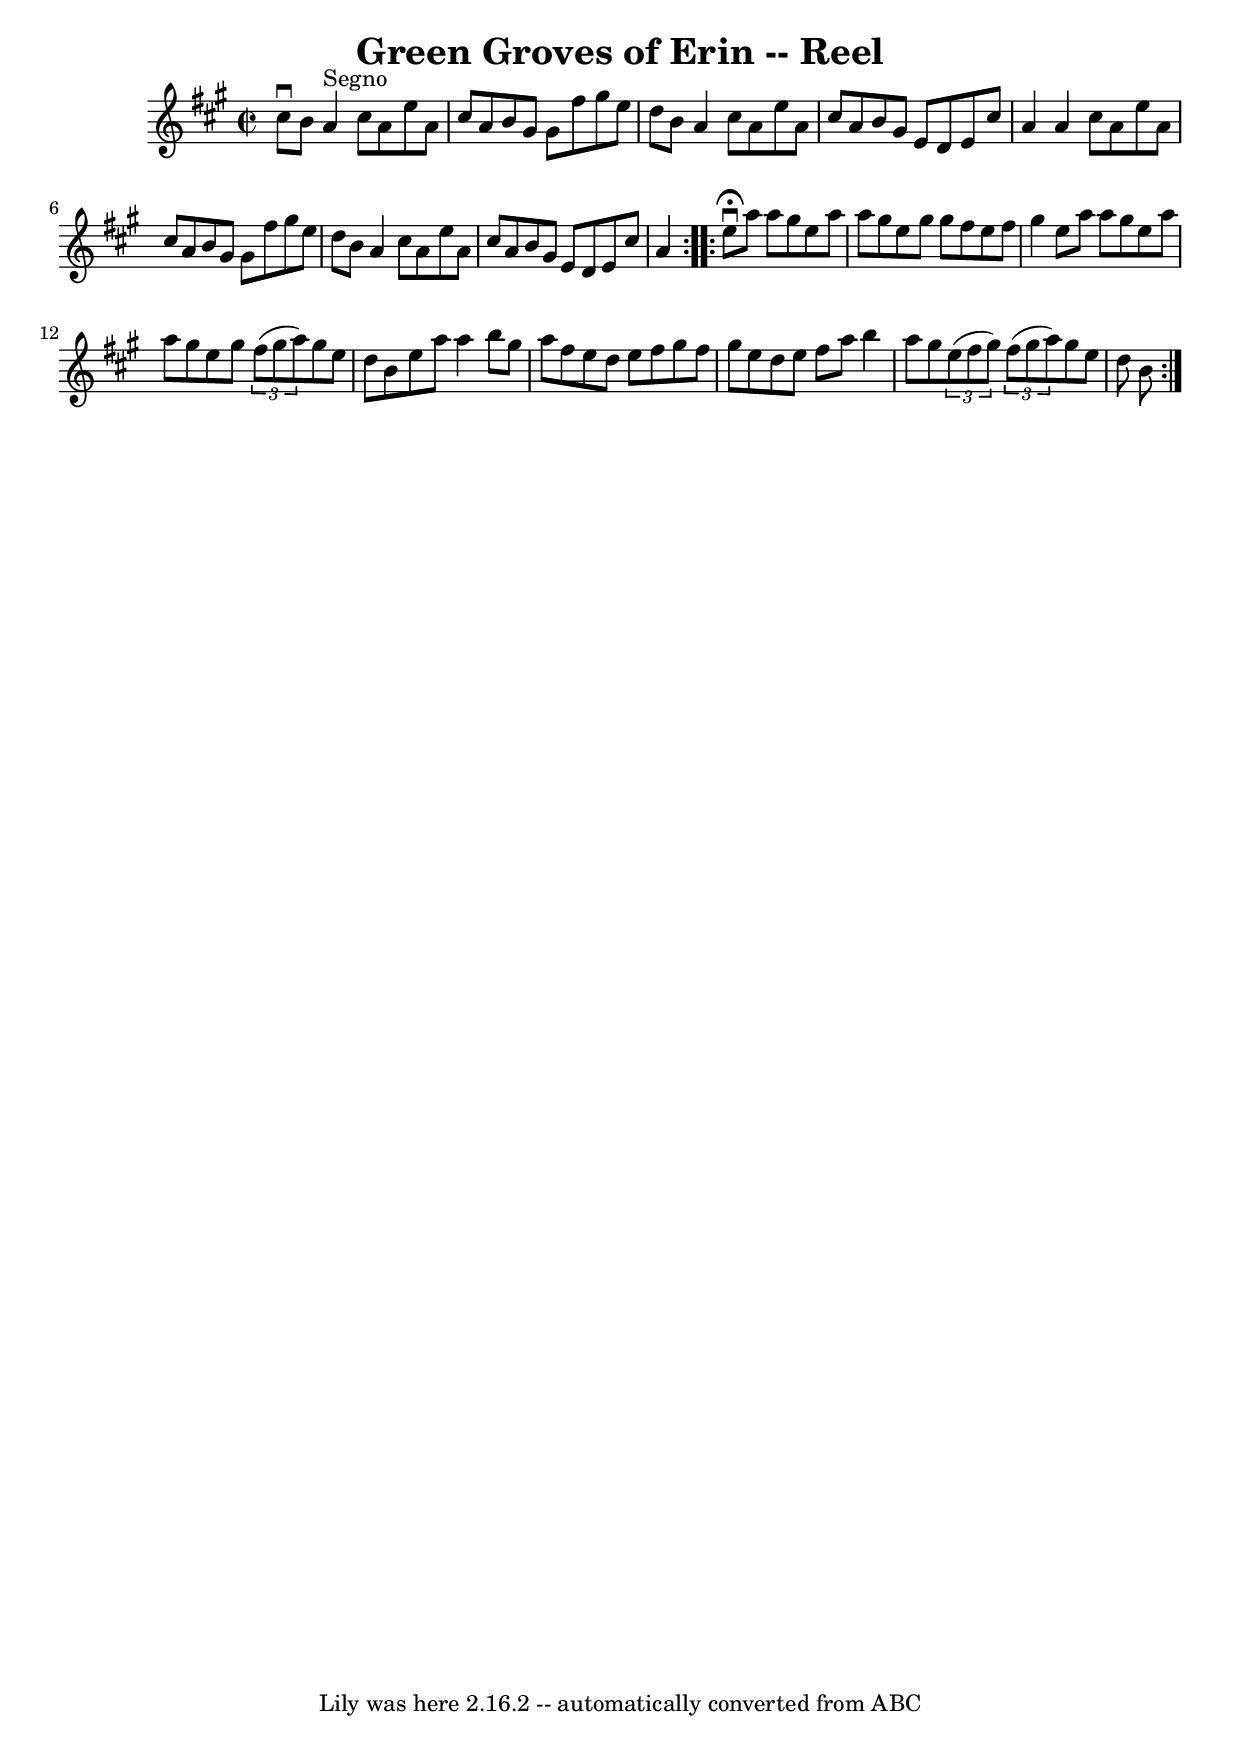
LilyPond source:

\version "2.16.2"
\include "Mammoth.ily"
\header {
  %% book = "Ryan's Mammoth Collection"
  crossRefNumber = "1"
  footnotes = "\\\\374"
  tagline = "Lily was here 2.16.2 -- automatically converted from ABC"
  title = "Green Groves of Erin -- Reel"

}
voicedefault =  {



  \repeat volta 2 {

    \override Staff.TimeSignature #'style = #'C
    \time 2/2 
    \key a \major
    cis''8^\downbow b'8    |
    a'4^"Segno"  
    cis''8 a'8 e''8 a'8 cis''8 a'8    |
    b'8 gis'8    
    gis'8 fis''8 gis''8 e''8 d''8 b'8    |
    a'4 cis''8    
    a'8 e''8 a'8 cis''8 a'8    |
    b'8 gis'8 e'8 d'8    
    e'8 cis''8 a'4    |
    a'4 cis''8 a'8 e''8 a'8    
    cis''8 a'8    |
    b'8 gis'8 gis'8 fis''8 gis''8 e''8   
    d''8 b'8    |
    a'4 cis''8 a'8 e''8 a'8 cis''8 a'8 
    |
    b'8 gis'8 e'8 d'8 e'8 cis''8 a'4    
  }     

  \repeat volta 2 {
    e''8^\fermata^\downbow a''8 a''8 gis''8 e''8    
    a''8 a''8 gis''8    |
    e''8 gis''8 gis''8 fis''8 e''8 
    fis''8 gis''4    |
    e''8 a''8 a''8 gis''8 e''8    
    a''8 a''8 gis''8    |
    e''8 gis''8    \times 2/3 { fis''8 (
				gis''8 a''8) 
			      } gis''8 e''8 d''8 b'8    |
    e''8    
    a''8 a''4 b''8 gis''8 a''8 fis''8    |
    e''8 d''8    
    e''8 fis''8 gis''8 fis''8 gis''8 e''8    |
    d''8 e''8 
    fis''8 a''8 b''4 a''8 gis''8    |
    \times 2/3 { e''8 
		 (fis''8 gis''8) 
	       }   \times 2/3 { fis''8 (gis''8 a''8) 
			      }   
    gis''8 e''8 d''8 b'8      
  }   

}

\score{
  <<

    \context Staff="default"
    {
      \voicedefault 
      
    }

  >>
  \layout {
    
  }
  \midi {
  }

}
